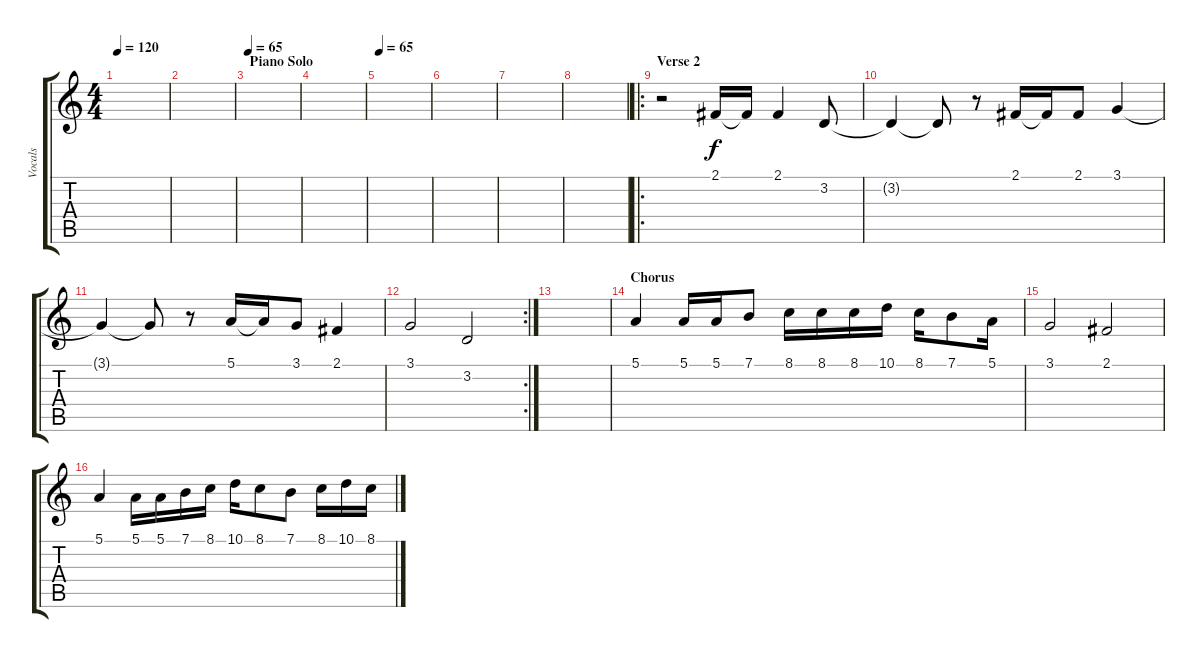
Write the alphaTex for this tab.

\track ("Vocals" "Vocals") {instrument violin}
\staff {score tabs}
\tuning (E4 B3 G3 D3 A2 E2) {hide}
\ts (4 4)
\tempo 120
\clef g2
\ks c
|
|
\section ("" "Piano Solo")
\tempo 65
|
|
\tempo 65
|
|
|
|
\ro
\section ("" "Verse 2")
r.2 2.1.16 2.1{t}.16 2.1.4 3.2.8 |
3.2{t}.4 3.2{t}.8 r.8 2.1.16 2.1{t}.16 2.1.8 3.1.4 |
3.1{t}.4 3.1{t}.8 r.8 5.1.16 5.1{t}.16 3.1.8 2.1.4 |
\rc 2
3.1.2 3.2.2 |
|
\section ("" "Chorus")
5.1.4 5.1.16 5.1.16 7.1.8 8.1.16 8.1.16 8.1.16 10.1.16 8.1.16 7.1.8 5.1.16 |
3.1.2 2.1.2 |
5.1.4 5.1.16 5.1.16 7.1.16 8.1.16 10.1.16 8.1.8 7.1.8 8.1.16 10.1.16 8.1.16
